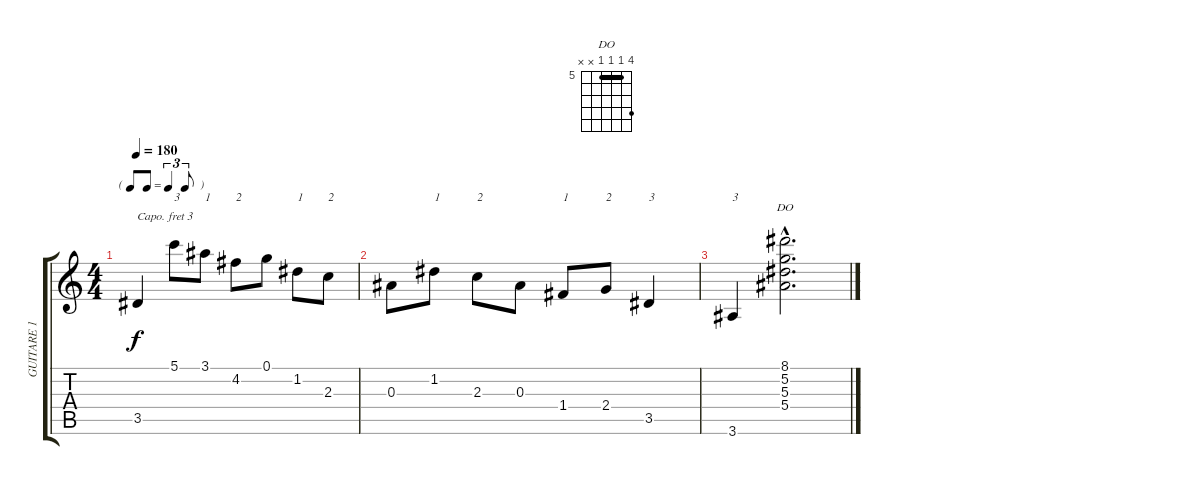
\track ("GUITARE 1" "GUITARE 1") {instrument acousticguitarnylon}
\staff {score tabs}
\capo 3
\tuning (E4 B3 G3 D3 A2 E2) {hide}
\chord ("DO" 8 5 5 5 x x) {firstfret 5 barre 5}
\ts (4 4)
\tf triplet8th
\tempo 180
\clef g2
\ks c
3.5.4{dy f} 5.1.8{txt "3"} 3.1.8{txt "1"} 4.2.8{txt "2"} 0.1.8 1.2.8{txt "1"} 2.3.8{txt "2"} |
0.3.8 1.2.8{txt "1"} 2.3.8{txt "2"} 0.3.8 1.4.8{txt "1"} 2.4.8{txt "2"} 3.5.4{txt "3"} |
3.6.4{txt "3"} (8.1{hac} 5.2{hac} 5.3{hac} 5.4{hac}).2{d ch "DO"}
